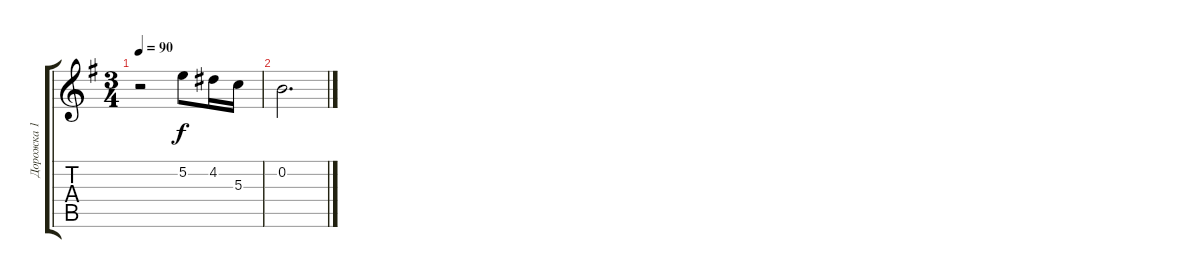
\track ("Дорожка 1" "Дорожка 1") {instrument acousticguitarnylon}
\staff {score tabs}
\tuning (E4 B3 G3 D3 A2 E2) {hide}
\ts (3 4)
\tempo 90
\clef g2
\ks eminor
r.2{dy f} 5.2.8 4.2.16 5.3.16 |
0.2.2{d}
